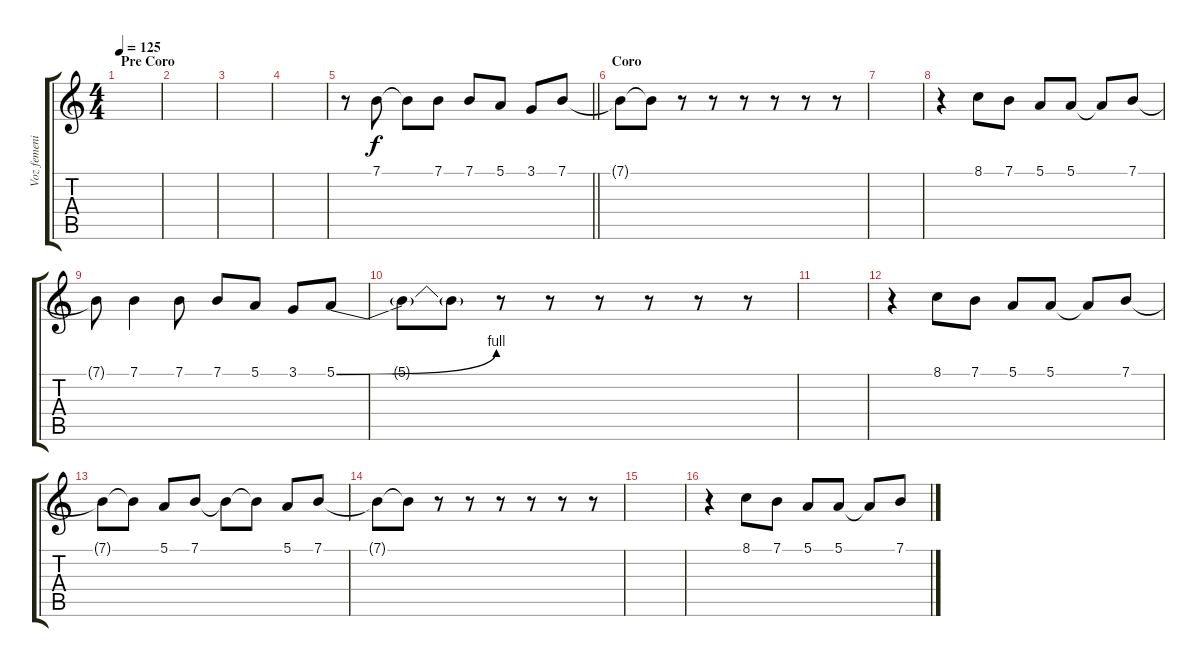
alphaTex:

\track ("Voz femenina" "Voz femeni") {instrument sopranosax}
\staff {score tabs}
\tuning (E4 B3 G3 D3 A2 E2) {hide}
\ts (4 4)
\section ("" "Pre Coro")
\tempo 125
\clef g2
\ks c
|
|
|
|
\barLineRight lightlight
r.8 7.1.8 7.1{t}.8 7.1.8 7.1.8 5.1.8 3.1.8 7.1.8 |
\section ("" "Coro")
7.1{t}.8 7.1{t}.8 r.8 r.8 r.8 r.8 r.8 r.8 |
|
r.4 8.1.8 7.1.8 5.1.8 5.1.8 5.1{t}.8 7.1.8 |
7.1{t}.8 7.1.4 7.1.8 7.1.8 5.1.8 3.1.8 5.1{be (bend 0 0 60 4)}.8 |
5.1{t}.8 5.1{t}.8 r.8 r.8 r.8 r.8 r.8 r.8 |
|
r.4 8.1.8 7.1.8 5.1.8 5.1.8 5.1{t}.8 7.1.8 |
7.1{t}.8 7.1{t}.8 5.1.8 7.1.8 7.1{t}.8 7.1{t}.8 5.1.8 7.1.8 |
7.1{t}.8 7.1{t}.8 r.8 r.8 r.8 r.8 r.8 r.8 |
|
r.4 8.1.8 7.1.8 5.1.8 5.1.8 5.1{t}.8 7.1.8
